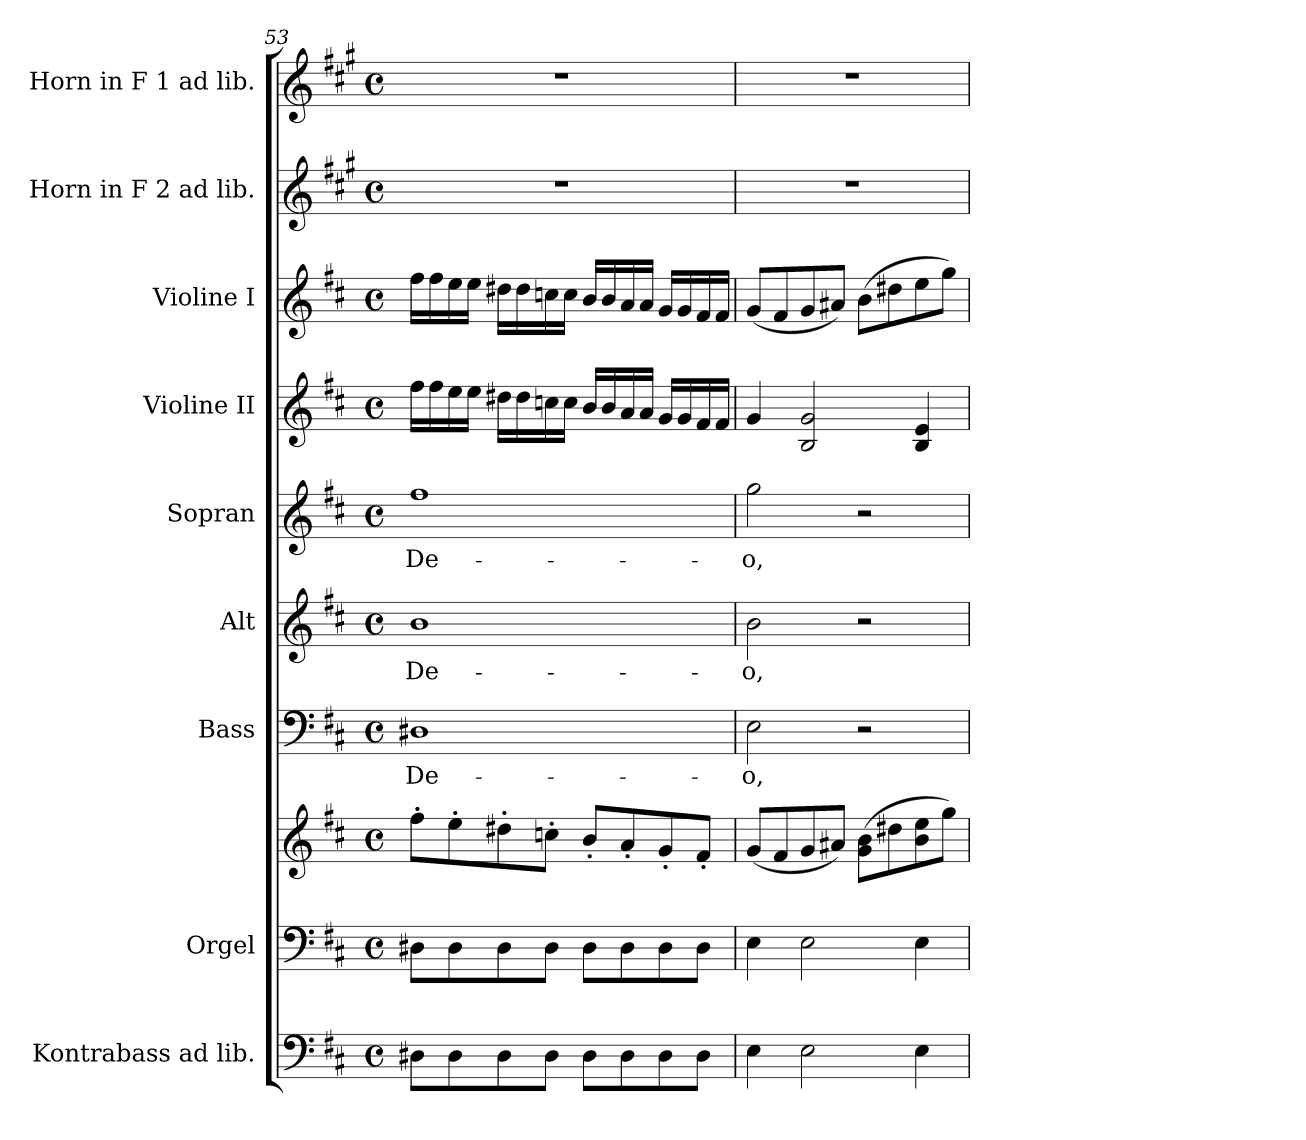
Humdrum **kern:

**kern	**kern	**kern	**kern	**text	**kern	**text	**kern	**text	**kern	**kern	**kern	**kern
*part9	*part8	*part8	*part7	*part7	*part6	*part6	*part5	*part5	*part4	*part3	*part2	*part1
*staff10	*staff9	*staff8	*staff7	*staff7	*staff6	*staff6	*staff5	*staff5	*staff4	*staff3	*staff2	*staff1
*I"Kontrabass ad lib.	*I"Orgel	*	*I"Bass	*	*I"Alt	*	*I"Sopran	*	*I"Violine II	*I"Violine I	*I"Horn in F 2 ad lib.	*I"Horn in F 1 ad lib.
*I'Kb.	*I'Org.	*	*I'B.	*	*I'A.	*	*I'S.	*	*I'Vl. II	*I'Vl. I	*	*
*clefF4	*clefF4	*clefG2	*clefF4	*	*clefG2	*	*clefG2	*	*clefG2	*clefG2	*clefG2	*clefG2
*ITrd7c12	*	*	*	*	*	*	*	*	*	*	*ITrd4c7	*ITrd4c7
*k[f#c#]	*k[f#c#]	*k[f#c#]	*k[f#c#]	*	*k[f#c#]	*	*k[f#c#]	*	*k[f#c#]	*k[f#c#]	*k[f#c#]	*k[f#c#]
*D:	*D:	*D:	*D:	*	*D:	*	*D:	*	*D:	*D:	*D:	*D:
*M4/4	*M4/4	*M4/4	*M4/4	*	*M4/4	*	*M4/4	*	*M4/4	*M4/4	*M4/4	*M4/4
*met(c)	*met(c)	*met(c)	*met(c)	*	*met(c)	*	*met(c)	*	*met(c)	*met(c)	*met(c)	*met(c)
=53	=53	=53	=53	=53	=53	=53	=53	=53	=53	=53	=53	=53
!	!	!	!	!LO:LY:b	!	!LO:LY:b	!	!LO:LY:b	!	!	!	!
8DD#X\L	8D#X\L	8ff#'>\L	1D#X	De-	1b	De-	1ff#	De-	16ff#\LL	16ff#\LL	1r	1r
.	.	.	.	.	.	.	.	.	16ff#\	16ff#\	.	.
8DD#\	8D#\	8ee'>\	.	.	.	.	.	.	16ee\	16ee\	.	.
.	.	.	.	.	.	.	.	.	16ee\JJ	16ee\JJ	.	.
8DD#\	8D#\	8dd#X'>\	.	.	.	.	.	.	16dd#X\LL	16dd#X\LL	.	.
.	.	.	.	.	.	.	.	.	16dd#\	16dd#\	.	.
8DD#\J	8D#\J	8ccn'>\J	.	.	.	.	.	.	16ccn\	16ccn\	.	.
.	.	.	.	.	.	.	.	.	16cc\JJ	16cc\JJ	.	.
8DD#\L	8D#\L	8b'</L	.	.	.	.	.	.	16b/LL	16b/LL	.	.
.	.	.	.	.	.	.	.	.	16b/	16b/	.	.
8DD#\	8D#\	8a'</	.	.	.	.	.	.	16a/	16a/	.	.
.	.	.	.	.	.	.	.	.	16a/JJ	16a/JJ	.	.
8DD#\	8D#\	8g'</	.	.	.	.	.	.	16g/LL	16g/LL	.	.
.	.	.	.	.	.	.	.	.	16g/	16g/	.	.
8DD#\J	8D#\J	8f#'</J	.	.	.	.	.	.	16f#/	16f#/	.	.
.	.	.	.	.	.	.	.	.	16f#/JJ	16f#/JJ	.	.
!!LO:PB:g=z
=54	=54	=54	=54	=54	=54	=54	=54	=54	=54	=54	=54	=54
!	!	!	!	!LO:LY:b	!	!LO:LY:b	!	!LO:LY:b	!	!	!	!
4EE\	4E\	(<8g/L	2E\	-o,	2b\	-o,	2gg\	-o,	4g/	(<8g/L	1r	1r
.	.	8f#/	.	.	.	.	.	.	.	8f#/	.	.
2EE\	2E\	8g/	.	.	.	.	.	.	2B/ 2g/	8g/	.	.
.	.	8a#X/J)	.	.	.	.	.	.	.	8a#X/J)	.	.
.	.	(>8g\ 8b\L	2r	.	2r	.	2r	.	.	(>8b\L	.	.
.	.	8dd#X\	.	.	.	.	.	.	.	8dd#X\	.	.
4EE\	4E\	8b\ 8ee\	.	.	.	.	.	.	4B/ 4e/	8ee\	.	.
.	.	8gg\J)	.	.	.	.	.	.	.	8gg\J)	.	.
=	=	=	=	=	=	=	=	=	=	=	=	=
*-	*-	*-	*-	*-	*-	*-	*-	*-	*-	*-	*-	*-
